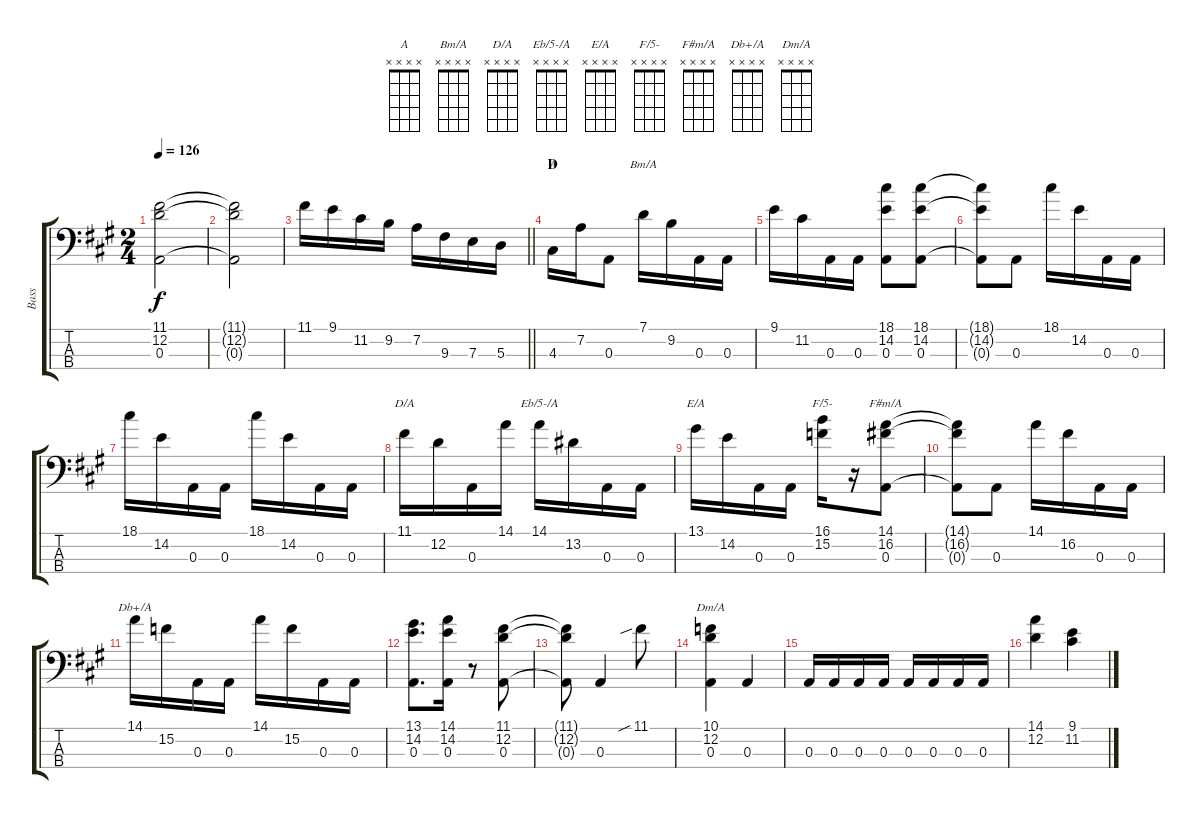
\track ("Bass" "Bass") {instrument fretlessbass}
\staff {score tabs}
\tuning (G2 D2 A1 E1) {hide}
\chord ("A" x x x x)
\chord ("Bm/A" x x x x)
\chord ("D/A" x x x x)
\chord ("Eb/5-/A" x x x x)
\chord ("E/A" x x x x)
\chord ("F/5-" x x x x)
\chord ("F#m/A" x x x x)
\chord ("Db+/A" x x x x)
\chord ("Dm/A" x x x x)
\ts (2 4)
\tempo 126
\clef f4
\ks a
(11.1{t} 12.2{t} 0.3{t}).2{dy f} |
(11.1{t} 12.2{t} 0.3{t}).2 |
\barLineRight lightlight
11.1.16 9.1.16 11.2.16 9.2.16 7.2.16 9.3.16 7.3.16 5.3.16 |
\section ("" "D")
4.3.16{ch "A"} 7.2.16 0.3.8 7.1.16{ch "Bm/A"} 9.2.16 0.3.16 0.3.16 |
9.1.16 11.2.16 0.3.16 0.3.16 (18.1 14.2 0.3).8 (18.1 14.2 0.3).8 |
(18.1{t} 14.2{t} 0.3{t}).8 0.3.8 18.1.16 14.2.16 0.3.16 0.3.16 |
18.1.16 14.2.16 0.3.16 0.3.16 18.1.16 14.2.16 0.3.16 0.3.16 |
11.1.16{ch "D/A"} 12.2.16 0.3.16 14.1.16 14.1.16{ch "Eb/5-/A"} 13.2.16 0.3.16 0.3.16 |
13.1.16{ch "E/A"} 14.2.16 0.3.16 0.3.16 (16.1 15.2).16{ch "F/5-"} r.16 (14.1 16.2 0.3).8{ch "F#m/A"} |
(14.1{t} 16.2{t} 0.3{t}).8 0.3.8 14.1.16 16.2.16 0.3.16 0.3.16 |
14.1.16{ch "Db+/A"} 15.2.16 0.3.16 0.3.16 14.1.16 15.2.16 0.3.16 0.3.16 |
(13.1 14.2 0.3).8{d} (14.1 14.2 0.3).16 r.8 (11.1 12.2 0.3).8 |
(11.1{t} 12.2{t} 0.3{t}).8 0.3.4 11.1{sib}.8 |
(10.1 12.2 0.3).4{ch "Dm/A"} 0.3.4 |
0.3.16 0.3.16 0.3.16 0.3.16 0.3.16 0.3.16 0.3.16 0.3.16 |
(14.1 12.2).4 (9.1 11.2).4
